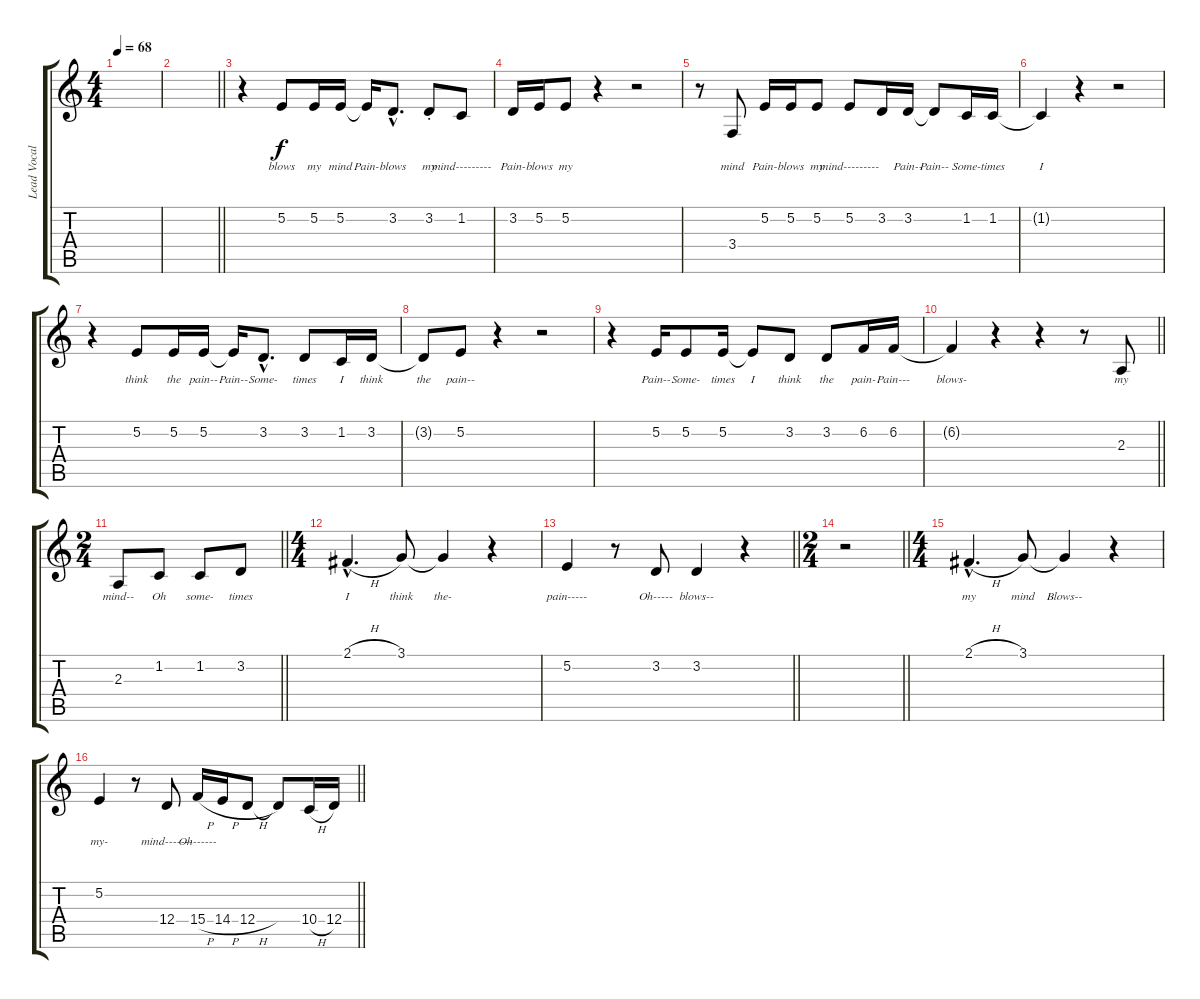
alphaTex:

\track ("Lead Vocal" "Lead Vocal") {instrument tenorsax}
\staff {score tabs}
\tuning (E4 B3 G3 D3 A2 E2) {hide}
\ts (4 4)
\tempo 68
\clef g2
\ks c
|
\barLineRight lightlight
|
r.4 5.2.8{lyrics (0 "blows") lyrics (1 "") lyrics (2 "") lyrics (3 "") lyrics (4 "")} 5.2.16{lyrics (0 "my") lyrics (1 "") lyrics (2 "") lyrics (3 "") lyrics (4 "")} 5.2.16{lyrics (0 "mind") lyrics (1 "") lyrics (2 "") lyrics (3 "") lyrics (4 "")} 5.2{t}.16{lyrics (0 "Pain-") lyrics (1 "") lyrics (2 "") lyrics (3 "") lyrics (4 "")} 3.2{hac}.8{d lyrics (0 "blows") lyrics (1 "") lyrics (2 "") lyrics (3 "") lyrics (4 "")} 3.2{st}.8{lyrics (0 "my") lyrics (1 "") lyrics (2 "") lyrics (3 "") lyrics (4 "")} 1.2.8{lyrics (0 "mind---------") lyrics (1 "") lyrics (2 "") lyrics (3 "") lyrics (4 "")} |
3.2.16{lyrics (0 "Pain-") lyrics (1 "") lyrics (2 "") lyrics (3 "") lyrics (4 "")} 5.2.16{lyrics (0 "blows") lyrics (1 "") lyrics (2 "") lyrics (3 "") lyrics (4 "")} 5.2.8{lyrics (0 "my") lyrics (1 "") lyrics (2 "") lyrics (3 "") lyrics (4 "")} r.4 r.2 |
r.8 3.4.8{lyrics (0 "mind") lyrics (1 "") lyrics (2 "") lyrics (3 "") lyrics (4 "")} 5.2.16{lyrics (0 "Pain-") lyrics (1 "") lyrics (2 "") lyrics (3 "") lyrics (4 "")} 5.2.16{lyrics (0 "blows") lyrics (1 "") lyrics (2 "") lyrics (3 "") lyrics (4 "")} 5.2.8{lyrics (0 "my") lyrics (1 "") lyrics (2 "") lyrics (3 "") lyrics (4 "")} 5.2.8{lyrics (0 "mind---------") lyrics (1 "") lyrics (2 "") lyrics (3 "") lyrics (4 "")} 3.2.16{lyrics (0 "") lyrics (1 "") lyrics (2 "") lyrics (3 "") lyrics (4 "")} 3.2.16{lyrics (0 "Pain--") lyrics (1 "") lyrics (2 "") lyrics (3 "") lyrics (4 "")} 3.2{t}.8{lyrics (0 "Pain--") lyrics (1 "") lyrics (2 "") lyrics (3 "") lyrics (4 "")} 1.2.16{lyrics (0 "Some-") lyrics (1 "") lyrics (2 "") lyrics (3 "") lyrics (4 "")} 1.2.16{lyrics (0 "times") lyrics (1 "") lyrics (2 "") lyrics (3 "") lyrics (4 "")} |
1.2{t}.4{lyrics (0 "I") lyrics (1 "") lyrics (2 "") lyrics (3 "") lyrics (4 "")} r.4 r.2 |
r.4 5.2.8{lyrics (0 "think") lyrics (1 "") lyrics (2 "") lyrics (3 "") lyrics (4 "")} 5.2.16{lyrics (0 "the") lyrics (1 "") lyrics (2 "") lyrics (3 "") lyrics (4 "")} 5.2.16{lyrics (0 "pain--") lyrics (1 "") lyrics (2 "") lyrics (3 "") lyrics (4 "")} 5.2{t}.16{lyrics (0 "Pain--") lyrics (1 "") lyrics (2 "") lyrics (3 "") lyrics (4 "")} 3.2{hac}.8{d lyrics (0 "Some-") lyrics (1 "") lyrics (2 "") lyrics (3 "") lyrics (4 "")} 3.2.8{lyrics (0 "times") lyrics (1 "") lyrics (2 "") lyrics (3 "") lyrics (4 "")} 1.2.16{lyrics (0 "I") lyrics (1 "") lyrics (2 "") lyrics (3 "") lyrics (4 "")} 3.2.16{lyrics (0 "think") lyrics (1 "") lyrics (2 "") lyrics (3 "") lyrics (4 "")} |
3.2{t}.8{lyrics (0 "the") lyrics (1 "") lyrics (2 "") lyrics (3 "") lyrics (4 "")} 5.2.8{lyrics (0 "pain--") lyrics (1 "") lyrics (2 "") lyrics (3 "") lyrics (4 "")} r.4 r.2 |
r.4 5.2.16{lyrics (0 "Pain--") lyrics (1 "") lyrics (2 "") lyrics (3 "") lyrics (4 "")} 5.2.8{lyrics (0 "Some-") lyrics (1 "") lyrics (2 "") lyrics (3 "") lyrics (4 "")} 5.2.16{lyrics (0 "times") lyrics (1 "") lyrics (2 "") lyrics (3 "") lyrics (4 "")} 5.2{t}.8{lyrics (0 "I") lyrics (1 "") lyrics (2 "") lyrics (3 "") lyrics (4 "")} 3.2.8{lyrics (0 "think") lyrics (1 "") lyrics (2 "") lyrics (3 "") lyrics (4 "")} 3.2.8{lyrics (0 "the") lyrics (1 "") lyrics (2 "") lyrics (3 "") lyrics (4 "")} 6.2.16{lyrics (0 "pain-") lyrics (1 "") lyrics (2 "") lyrics (3 "") lyrics (4 "")} 6.2.16{lyrics (0 "Pain---") lyrics (1 "") lyrics (2 "") lyrics (3 "") lyrics (4 "")} |
\barLineRight lightlight
6.2{t}.4{lyrics (0 "blows-") lyrics (1 "") lyrics (2 "") lyrics (3 "") lyrics (4 "")} r.4 r.4 r.8 2.3.8{lyrics (0 "my") lyrics (1 "") lyrics (2 "") lyrics (3 "") lyrics (4 "")} |
\ts (2 4)
\barLineRight lightlight
2.3.8{lyrics (0 "mind--") lyrics (1 "") lyrics (2 "") lyrics (3 "") lyrics (4 "")} 1.2.8{lyrics (0 "Oh") lyrics (1 "") lyrics (2 "") lyrics (3 "") lyrics (4 "")} 1.2.8{lyrics (0 "some-") lyrics (1 "") lyrics (2 "") lyrics (3 "") lyrics (4 "")} 3.2.8{lyrics (0 "times") lyrics (1 "") lyrics (2 "") lyrics (3 "") lyrics (4 "")} |
\ts (4 4)
2.1{h hac}.4{d lyrics (0 "I") lyrics (1 "") lyrics (2 "") lyrics (3 "") lyrics (4 "")} 3.1.8{lyrics (0 "think") lyrics (1 "") lyrics (2 "") lyrics (3 "") lyrics (4 "")} 3.1{t}.4{lyrics (0 "the-") lyrics (1 "") lyrics (2 "") lyrics (3 "") lyrics (4 "")} r.4 |
\barLineRight lightlight
5.2.4{lyrics (0 "pain-----") lyrics (1 "") lyrics (2 "") lyrics (3 "") lyrics (4 "")} r.8 3.2.8{lyrics (0 "Oh-----") lyrics (1 "") lyrics (2 "") lyrics (3 "") lyrics (4 "")} 3.2.4{lyrics (0 "blows--") lyrics (1 "") lyrics (2 "") lyrics (3 "") lyrics (4 "")} r.4 |
\ts (2 4)
\barLineRight lightlight
r.2 |
\ts (4 4)
2.1{h hac}.4{d lyrics (0 "my") lyrics (1 "") lyrics (2 "") lyrics (3 "") lyrics (4 "")} 3.1.8{lyrics (0 "mind") lyrics (1 "") lyrics (2 "") lyrics (3 "") lyrics (4 "")} 3.1{t}.4{lyrics (0 "Blows--") lyrics (1 "") lyrics (2 "") lyrics (3 "") lyrics (4 "")} r.4 |
\barLineRight lightlight
5.2.4{lyrics (0 "my-") lyrics (1 "") lyrics (2 "") lyrics (3 "") lyrics (4 "")} r.8 12.4.8{lyrics (0 "mind-------") lyrics (1 "") lyrics (2 "") lyrics (3 "") lyrics (4 "")} 15.4{h}.16{lyrics (0 "Oh------") lyrics (1 "") lyrics (2 "") lyrics (3 "") lyrics (4 "")} 14.4{h}.16 12.4{h}.8 12.4{t}.8 10.4{h}.16 12.4{h}.16
